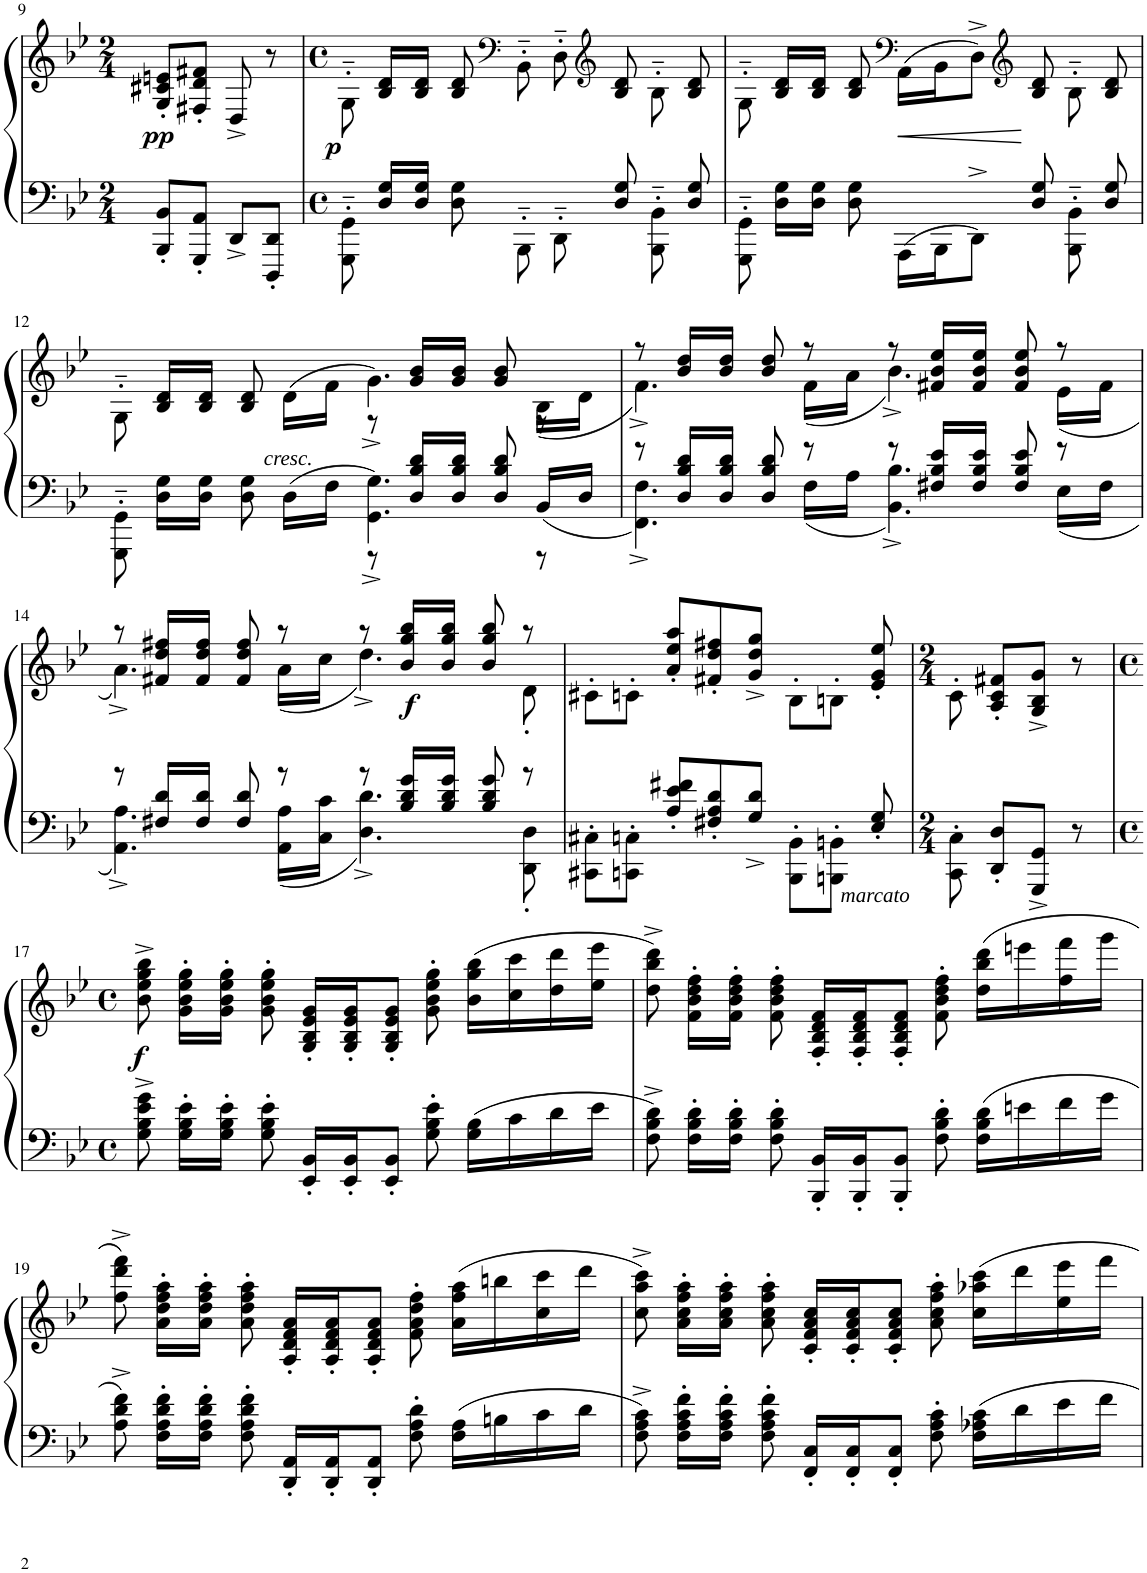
**kern	**kern	**dynam
*part1	*part1	*part1
*staff2	*staff1	*staff1/2
*I"Piano	*	*
*I'Pno	*	*
!!LO:PB:g=z
*clefF4	*clefG2	*
*k[b-e-]	*k[b-e-]	*
*M2/4	*M2/4	*
=9	=9	=9
!	!	!LO:DY:b
8BBB-/' 8BB-/'L	8G/' 8c#X/' 8en/'L	pp
8GGG/' 8AA/'J	8F#X/' 8d/' 8f#X/'J	.
8DD^/L	8D^/	.
8DDD/' 8DD/'J	8r	.
=10	=10	=10
*M4/4	*M4/4	*
*met(c)	*met(c)	*
!	!	!LO:DY:b
8GGG\'~ 8GG\'~	8G'~\	p
16D/ 16G/LL	16B-/ 16d/LL	.
16D/ 16G/JJ	16B-/ 16d/JJ	.
8D\ 8G\	8B-/ 8d/	.
*	*clefF4	*
8BBB-'~\	8BB-'~\	.
8DD'~\	8D'~\	.
*	*clefG2	*
8D/ 8G/	8B-/ 8d/	.
8BBB-\'~ 8BB-\'~	8B-'~\	.
8D/ 8G/	8B-/ 8d/	.
=11	=11	=11
8GGG\'~ 8GG\'~	8G'~\	.
16D\ 16G\LL	16B-/ 16d/LL	.
16D\ 16G\JJ	16B-/ 16d/JJ	.
8D\ 8G\	8B-/ 8d/	.
*	*clefF4	*
!	!	!LO:HP:b
16AAA\LL	(16AA\LL	<
16BBB-\J	16BB-\J	.
8DD^\J	8D^\J)	.
*	*clefG2	*
8D/ 8G/	8B-/ 8d/	[
8BBB-\'~ 8BB-\'~	8B-'~\	.
8D/ 8G/	8B-/ 8d/	.
!!LO:LB:g=z
=12	=12	=12
*^	*^	*
8GGG\'~ 8GG\'~	2ryy	8G'~\	2ryy	.
16D\ 16G\LL	.	16B-/ 16d/LL	.	.
16D\ 16G\JJ	.	16B-/ 16d/JJ	.	.
8D\ 8G\	.	8B-/ 8d/	.	.
!	!	!	!	!LO:DY:b
16D\LL	.	(16d\LL	.	other-dynamics
16F\JJ	.	16f\JJ	.	.
4.GG\^ 4.G\^	8r	4.g^\)	8r	.
.	16D/ 16B-/ 16d/LL	.	16g/ 16b-/LL	.
.	16D/ 16B-/ 16d/JJ	.	16g/ 16b-/JJ	.
.	8D/ 8B-/ 8d/	.	8g/ 8b-/	.
16BB-/LL	8r	(16B-\LL	8r	.
16D/JJ	.	16d\JJ	.	.
=13	=13	=13	=13	=13
8r	4.FF\^ 4.F\^	8r	4.f^\)	.
16D/ 16B-/ 16d/LL	.	16b-/ 16dd/LL	.	.
16D/ 16B-/ 16d/JJ	.	16b-/ 16dd/JJ	.	.
8D/ 8B-/ 8d/	.	8b-/ 8dd/	.	.
8r	16F\LL	8r	(16f\LL	.
.	16A\JJ	.	16a\JJ	.
8r	4.BB-\^ 4.B-\^	8r	4.b-^\)	.
16F#X/ 16B-/ 16e-/LL	.	16f#X/ 16b-/ 16ee-/LL	.	.
16F#/ 16B-/ 16e-/JJ	.	16f#/ 16b-/ 16ee-/JJ	.	.
8F#/ 8B-/ 8e-/	.	8f#/ 8b-/ 8ee-/	.	.
8r	16E-\LL	8r	(16e-\LL	.
.	16F#\JJ	.	16f#\JJ	.
!!LO:LB:g=z	!!
=14	=14	=14	=14	=14
8r	4.AA\^ 4.A\^	8r	4.a^\)	.
16F#X/ 16d/LL	.	16f#X/ 16dd/ 16ff#X/LL	.	.
16F#/ 16d/JJ	.	16f#/ 16dd/ 16ff#/JJ	.	.
8F#/ 8d/	.	8f#/ 8dd/ 8ff#/	.	.
8r	16AA\ 16A\LL	8r	(16a\LL	.
.	16C\ 16c\JJ	.	16cc\JJ	.
8r	4.D\^ 4.d\^	8r	4.dd^\)	.
!	!	!	!	!LO:DY:b
16B-/ 16d/ 16g/LL	.	16b-/ 16gg/ 16bb-/LL	.	f
16B-/ 16d/ 16g/JJ	.	16b-/ 16gg/ 16bb-/JJ	.	.
8B-/ 8d/ 8g/	.	8b-/ 8gg/ 8bb-/	.	.
8r	8DD\' 8D\'	8r	8d'\	.
*v	*v	*	*	*
*	*v	*v	*
=15	=15	=15
8CC#X\' 8C#X\'L	8c#X'\L	.
8CCn\' 8Cn\'J	8cn'\J	.
8A/' 8e-/' 8f#X/'L	8a/' 8ee-/' 8aa/'L	.
8F#X/' 8A/' 8d/'	8f#X/' 8dd/' 8ff#X/'	.
8G/^ 8d/^J	8g/^ 8dd/^ 8gg/^J	.
8BBB-\' 8BB-\'L	8B-'\L	.
8BBBn\' 8BBn\'J	8Bn'\J	.
!	!	!LO:DY:b=2
8E-/' 8G/'	8e-/' 8g/' 8ee-/'	other-dynamics
=16	=16	=16
*M2/4	*M2/4	*
8CC\' 8C\'	8c'\	.
8DD/' 8D/'L	8A/' 8c/' 8f#X/'L	.
8GGG/^ 8GG/^J	8G/^ 8B-/^ 8g/^J	.
8r	8r	.
!!LO:LB:g=z
=17	=17	=17
*M4/4	*M4/4	*
*met(c)	*met(c)	*
!	!	!LO:DY:b
8G\^ 8B-\^ 8e-\^ 8g\^	8b-\^ 8ee-\^ 8gg\^ 8bb-\^	f
16G\' 16B-\' 16e-\'LL	16g\' 16b-\' 16ee-\' 16gg\'LL	.
16G\' 16B-\' 16e-\'JJ	16g\' 16b-\' 16ee-\' 16gg\'JJ	.
8G\' 8B-\' 8e-\'	8g\' 8b-\' 8ee-\' 8gg\'	.
16EE-/' 16BB-/'LL	16G/' 16B-/' 16e-/' 16g/'LL	.
16EE-/' 16BB-/'J	16G/' 16B-/' 16e-/' 16g/'J	.
8EE-/' 8BB-/'J	8G/' 8B-/' 8e-/' 8g/'J	.
8G\' 8B-\' 8e-\'	8g\' 8b-\' 8ee-\' 8gg\'	.
16G\ 16B-\LL	(16b-\ 16gg\ 16bb-\LL	.
16c\	16cc\ 16ccc\	.
16d\	16dd\ 16ddd\	.
16e-\JJ	16ee-\ 16eee-\JJ	.
=18	=18	=18
8F\^ 8B-\^ 8d\^	8dd\^ 8bb-\^ 8ddd\^)	.
16F\' 16B-\' 16d\'LL	16f\' 16b-\' 16dd\' 16ff\'LL	.
16F\' 16B-\' 16d\'JJ	16f\' 16b-\' 16dd\' 16ff\'JJ	.
8F\' 8B-\' 8d\'	8f\' 8b-\' 8dd\' 8ff\'	.
16BBB-/' 16BB-/'LL	16F/' 16B-/' 16d/' 16f/'LL	.
16BBB-/' 16BB-/'J	16F/' 16B-/' 16d/' 16f/'J	.
8BBB-/' 8BB-/'J	8F/' 8B-/' 8d/' 8f/'J	.
8F\' 8B-\' 8d\'	8f\' 8b-\' 8dd\' 8ff\'	.
16F\ 16B-\ 16d\LL	(16dd\ 16bb-\ 16ddd\LL	.
16en\	16eeen\	.
16f\	16ff\ 16fff\	.
16g\JJ	16ggg\JJ	.
!!LO:LB:g=z
=19	=19	=19
8A\^ 8d\^ 8f\^	8ff\^ 8ddd\^ 8fff\^)	.
16F\' 16A\' 16d\' 16f\'LL	16a\' 16dd\' 16ff\' 16aa\'LL	.
16F\' 16A\' 16d\' 16f\'JJ	16a\' 16dd\' 16ff\' 16aa\'JJ	.
8F\' 8A\' 8d\' 8f\'	8a\' 8dd\' 8ff\' 8aa\'	.
16DD/' 16AA/'LL	16A/' 16d/' 16f/' 16a/'LL	.
16DD/' 16AA/'J	16A/' 16d/' 16f/' 16a/'J	.
8DD/' 8AA/'J	8A/' 8d/' 8f/' 8a/'J	.
8F\' 8A\' 8d\'	8f\' 8a\' 8dd\' 8ff\'	.
16F\ 16A\LL	(16a\ 16ff\ 16aa\LL	.
16Bn\	16bbn\	.
16c\	16cc\ 16ccc\	.
16d\JJ	16ddd\JJ	.
=20	=20	=20
8F\^ 8A\^ 8c\^	8cc\^ 8aa\^ 8ccc\^)	.
16F\' 16A\' 16c\' 16f\'LL	16a\' 16cc\' 16ff\' 16aa\'LL	.
16F\' 16A\' 16c\' 16f\'JJ	16a\' 16cc\' 16ff\' 16aa\'JJ	.
8F\' 8A\' 8c\' 8f\'	8a\' 8cc\' 8ff\' 8aa\'	.
16FF/' 16C/'LL	16c/' 16f/' 16a/' 16cc/'LL	.
16FF/' 16C/'J	16c/' 16f/' 16a/' 16cc/'J	.
8FF/' 8C/'J	8c/' 8f/' 8a/' 8cc/'J	.
8F\' 8A\' 8c\'	8a\' 8cc\' 8ff\' 8aa\'	.
16F\ 16A-X\ 16c\LL	16cc\ 16aa-X\ 16ccc\LL	.
16d\	16ddd\	.
16e-\	16ee-\ 16eee-\	.
16f\JJ	16fff\JJ	.
=	=	=
*-	*-	*-
